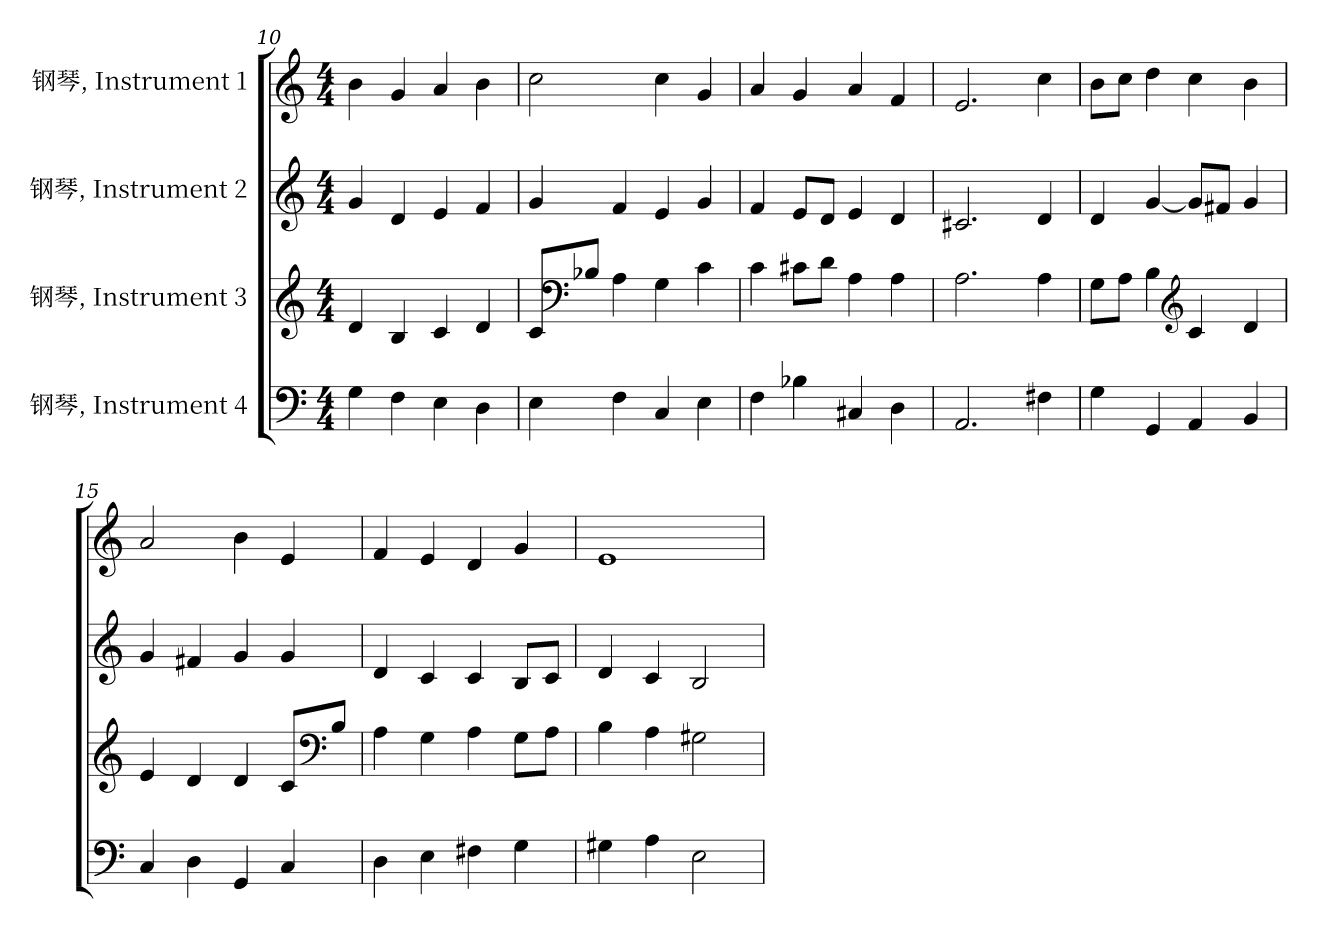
**kern	**kern	**kern	**kern
*part4	*part3	*part2	*part1
*staff4	*staff3	*staff2	*staff1
*I"钢琴, Instrument 4	*I"钢琴, Instrument 3	*I"钢琴, Instrument 2	*I"钢琴, Instrument 1
*clefF4	*clefG2	*clefG2	*clefG2
*k[]	*k[]	*k[]	*k[]
*M4/4	*M4/4	*M4/4	*M4/4
=10	=10	=10	=10
4G\	4d/	4g/	4b\
4F\	4B/	4d/	4g/
4E\	4c/	4e/	4a/
4D\	4d/	4f/	4b\
=11	=11	=11	=11
4E\	8c/L	4g/	2cc\
*	*clefF4	*	*
.	8B-X/J	.	.
4F\	4A\	4f/	.
4C/	4G\	4e/	4cc\
4E\	4c\	4g/	4g/
!!LO:LB:g=z
=12	=12	=12	=12
4F\	4c\	4f/	4a/
4B-X\	8c#X\L	8e/L	4g/
.	8d\J	8d/J	.
4C#X/	4A\	4e/	4a/
4D\	4A\	4d/	4f/
=13	=13	=13	=13
2.AA/	2.A\	2.c#X/	2.e/
4F#X\	4A\	4d/	4cc\
=14	=14	=14	=14
4G\	8G\L	4d/	8b\L
.	8A\J	.	8cc\J
4GG/	4B\	[4g/	4dd\
*	*clefG2	*	*
4AA/	4c/	8g/L]	4cc\
.	.	8f#X/J	.
4BB/	4d/	4g/	4b\
=15	=15	=15	=15
4C/	4e/	4g/	2a/
4D\	4d/	4f#X/	.
4GG/	4d/	4g/	4b\
4C/	8c/L	4g/	4e/
*	*clefF4	*	*
.	8B/J	.	.
=16	=16	=16	=16
4D\	4A\	4d/	4f/
4E\	4G\	4c/	4e/
4F#X\	4A\	4c/	4d/
4G\	8G\L	8B/L	4g/
.	8A\J	8c/J	.
=17	=17	=17	=17
4G#X\	4B\	4d/	1e
4A\	4A\	4c/	.
2E\	2G#X\	2B/	.
=	=	=	=
*-	*-	*-	*-
